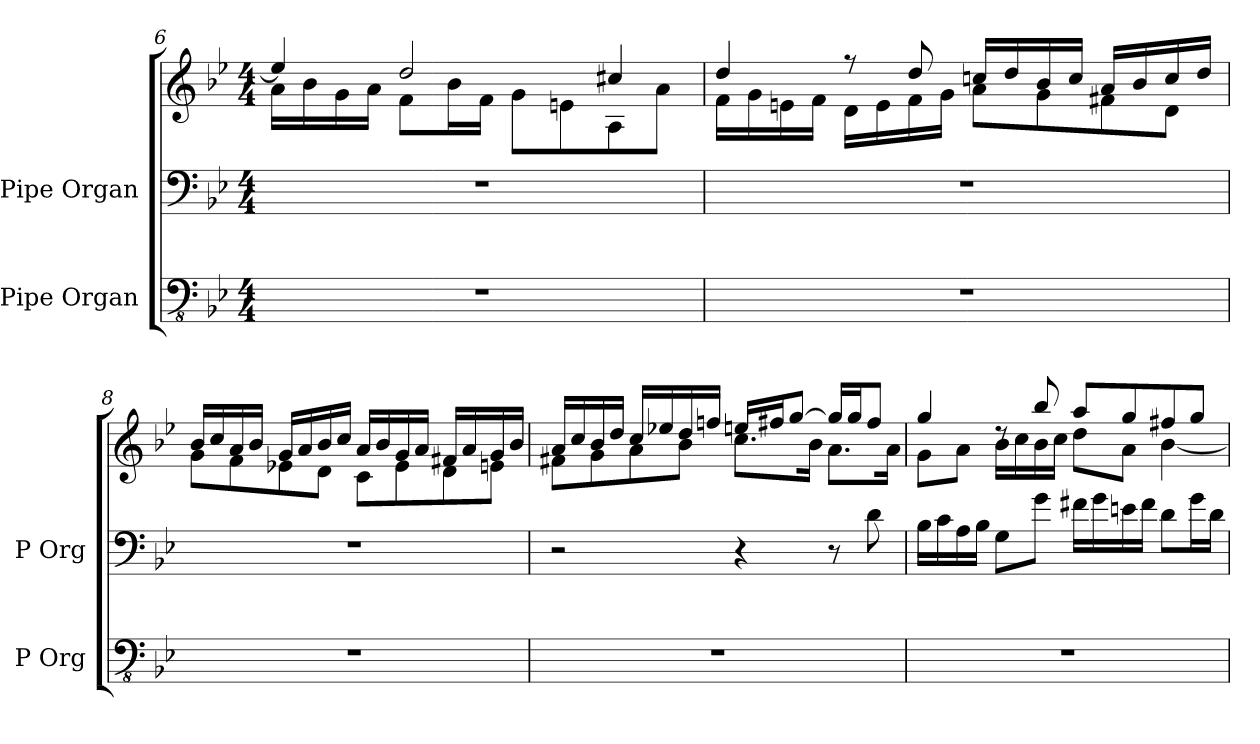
**kern	**kern	**kern
*part2	*part1	*part1
*staff3	*staff2	*staff1
*I"Pipe Organ	*I"Pipe Organ	*
*I'P Org	*I'P Org	*
*clefFv4	*clefF4	*clefG2
*k[b-e-]	*k[b-e-]	*k[b-e-]
*M4/4	*M4/4	*M4/4
=6	=6	=6
*	*	*^
1r	1r	4ee/]	16a\LL
.	.	.	16b-\
.	.	.	16g\
.	.	.	16a\JJ
.	.	2dd/	8f\L
.	.	.	16b-\L
.	.	.	16f\JJ
.	.	.	8g\L
.	.	.	8en\
.	.	4cc#X/	8A\
.	.	.	8a\J
=7	=7	=7	=7
1r	1r	4dd/	16f\LL
.	.	.	16g\
.	.	.	16en\
.	.	.	16f\JJ
.	.	8r	16d\LL
.	.	.	16e\
.	.	8dd/	16f\
.	.	.	16g\JJ
.	.	16ccn/LL	8a\L
.	.	16dd/	.
.	.	16b-/	8g\
.	.	16cc/JJ	.
.	.	16a/LL	8f#X\
.	.	16b-/	.
.	.	16cc/	8d\J
.	.	16dd/JJ	.
!!LO:LB:g=z	!!
=8	=8	=8	=8
1r	1r	16b-/LL	8g\L
.	.	16cc/	.
.	.	16a/	8f\
.	.	16b-/JJ	.
.	.	16g/LL	8e-X\
.	.	16a/	.
.	.	16b-/	8d\J
.	.	16cc/JJ	.
.	.	16a/LL	8c\L
.	.	16b-/	.
.	.	16g/	8e-\
.	.	16a/JJ	.
.	.	16f#X/LL	8d\
.	.	16a/	.
.	.	16g/	8en\J
.	.	16b-/JJ	.
=9	=9	=9	=9
1r	2r	16a/LL	8f#X\L
.	.	16cc/	.
.	.	16b-/	8g\
.	.	16dd/JJ	.
.	.	16cc/LL	8a\
.	.	16ee-X/	.
.	.	16dd/	8b-\J
.	.	16ffn/JJ	.
.	4r	16een/LL	8.cc\L
.	.	16ff#X/J	.
.	.	[8gg/J	.
.	.	.	16b-\Jk
.	8r	16gg/LL]	8.a\L
.	.	16gg/J	.
.	8d\	8ff#/J	.
.	.	.	16a\Jk
=10	=10	=10	=10
1r	16B-\LL	4gg/	8g\L
.	16c\	.	.
.	16A\	.	8a\J
.	16B-\JJ	.	.
.	8G\L	8rdd	16b-\LL
.	.	.	16cc\
.	8g\J	8bb-/	16b-\
.	.	.	16cc\JJ
.	16f#X\LL	8aa/L	8dd\L
.	16g\	.	.
.	16en\	8gg/	8a\J
.	16f#\JJ	.	.
.	8d\L	8ff#X/	[4b-\
.	16g\L	8gg/J	.
.	16d\JJ	.	.
*	*	*v	*v
=	=	=
*-	*-	*-
